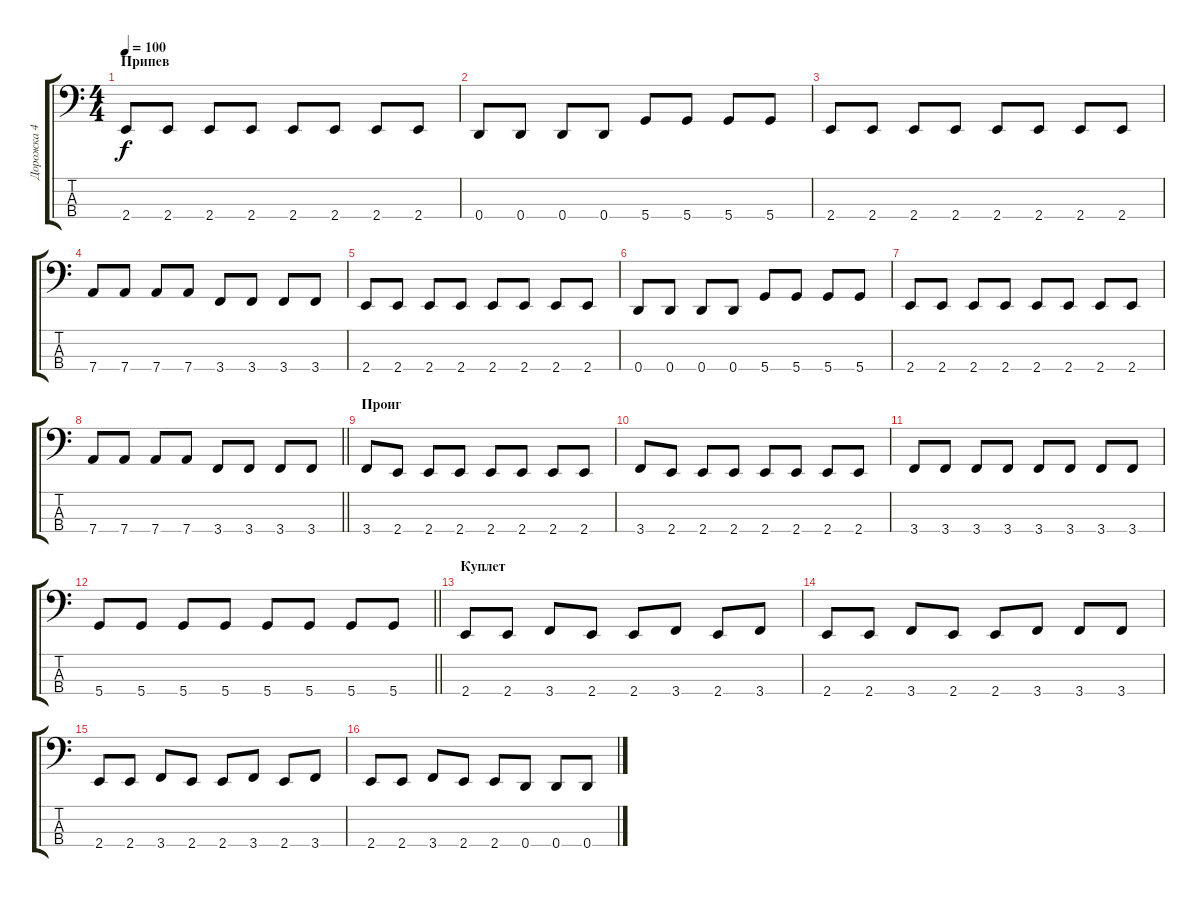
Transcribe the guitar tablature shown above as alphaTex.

\track ("Дорожка 4" "Дорожка 4") {instrument electricbassfinger}
\staff {score tabs}
\tuning (G2 D2 A1 D1) {hide}
\ts (4 4)
\section ("" "Припев")
\tempo 100
\clef f4
\ks c
2.4.8{dy f} 2.4.8 2.4.8 2.4.8 2.4.8 2.4.8 2.4.8 2.4.8 |
0.4.8 0.4.8 0.4.8 0.4.8 5.4.8 5.4.8 5.4.8 5.4.8 |
2.4.8 2.4.8 2.4.8 2.4.8 2.4.8 2.4.8 2.4.8 2.4.8 |
7.4.8 7.4.8 7.4.8 7.4.8 3.4.8 3.4.8 3.4.8 3.4.8 |
2.4.8 2.4.8 2.4.8 2.4.8 2.4.8 2.4.8 2.4.8 2.4.8 |
0.4.8 0.4.8 0.4.8 0.4.8 5.4.8 5.4.8 5.4.8 5.4.8 |
2.4.8 2.4.8 2.4.8 2.4.8 2.4.8 2.4.8 2.4.8 2.4.8 |
\barLineRight lightlight
7.4.8 7.4.8 7.4.8 7.4.8 3.4.8 3.4.8 3.4.8 3.4.8 |
\section ("" "Проиг")
3.4.8 2.4.8 2.4.8 2.4.8 2.4.8 2.4.8 2.4.8 2.4.8 |
3.4.8 2.4.8 2.4.8 2.4.8 2.4.8 2.4.8 2.4.8 2.4.8 |
3.4.8 3.4.8 3.4.8 3.4.8 3.4.8 3.4.8 3.4.8 3.4.8 |
\barLineRight lightlight
5.4.8 5.4.8 5.4.8 5.4.8 5.4.8 5.4.8 5.4.8 5.4.8 |
\section ("" "Куплет")
2.4.8 2.4.8 3.4.8 2.4.8 2.4.8 3.4.8 2.4.8 3.4.8 |
2.4.8 2.4.8 3.4.8 2.4.8 2.4.8 3.4.8 3.4.8 3.4.8 |
2.4.8 2.4.8 3.4.8 2.4.8 2.4.8 3.4.8 2.4.8 3.4.8 |
2.4.8 2.4.8 3.4.8 2.4.8 2.4.8 0.4.8 0.4.8 0.4.8
